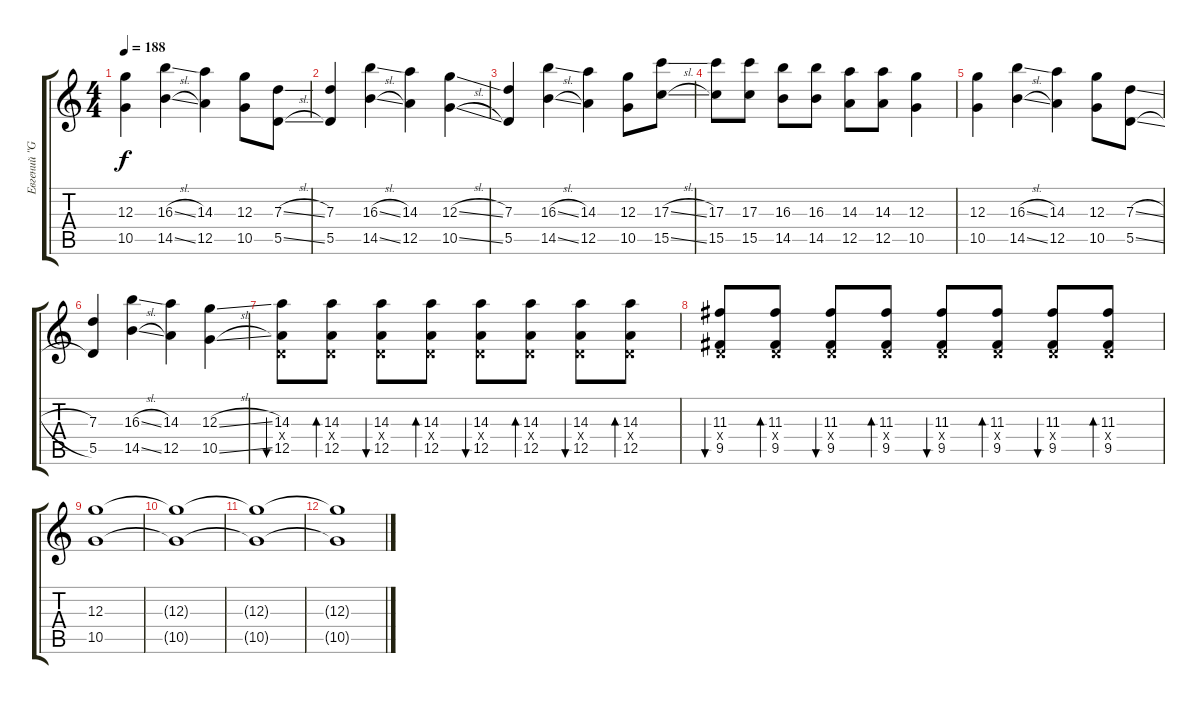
\track ("Евгений \"Green\" Жигулёв" "Евгений \"G") {instrument overdrivenguitar}
\staff {score tabs}
\tuning (E4 B3 G3 D3 A2 E2) {hide}
\ts (4 4)
\tempo 188
\clef g2
\ks c
(12.3 10.5).4{dy f} (16.3{sl} 14.5{sl}).4 (14.3 12.5).4 (12.3 10.5).8 (7.3{sl} 5.5{sl}).8 |
(7.3 5.5).4 (16.3{sl} 14.5{sl}).4 (14.3 12.5).4 (12.3{sl} 10.5{sl}).4 |
(7.3 5.5).4 (16.3{sl} 14.5{sl}).4 (14.3 12.5).4 (12.3 10.5).8 (17.3{sl} 15.5{sl}).8 |
(17.3 15.5).8 (17.3 15.5).8 (16.3 14.5).8 (16.3 14.5).8 (14.3 12.5).8 (14.3 12.5).8 (12.3 10.5).4 |
(12.3 10.5).4 (16.3{sl} 14.5{sl}).4 (14.3 12.5).4 (12.3 10.5).8 (7.3{sl} 5.5{sl}).8 |
(7.3 5.5).4 (16.3{sl} 14.5{sl}).4 (14.3 12.5).4 (12.3{sl} 10.5{sl}).4 |
(14.3 0.4{x} 12.5).8{bu 60} (14.3 0.4{x} 12.5).8{bd 60} (14.3 0.4{x} 12.5).8{bu 60} (14.3 0.4{x} 12.5).8{bd 60} (14.3 0.4{x} 12.5).8{bu 60} (14.3 0.4{x} 12.5).8{bd 60} (14.3 0.4{x} 12.5).8{bu 60} (14.3 0.4{x} 12.5).8{bd 60} |
(11.3 0.4{x} 9.5).8{bu 60} (11.3 0.4{x} 9.5).8{bd 60} (11.3 0.4{x} 9.5).8{bu 60} (11.3 0.4{x} 9.5).8{bd 60} (11.3 0.4{x} 9.5).8{bu 60} (11.3 0.4{x} 9.5).8{bd 60} (11.3 0.4{x} 9.5).8{bu 60} (11.3 0.4{x} 9.5).8{bd 60} |
(12.3 10.5).1{volume 7} |
(12.3{t} 10.5{t}).1 |
(12.3{t} 10.5{t}).1 |
(12.3{t} 10.5{t}).1
